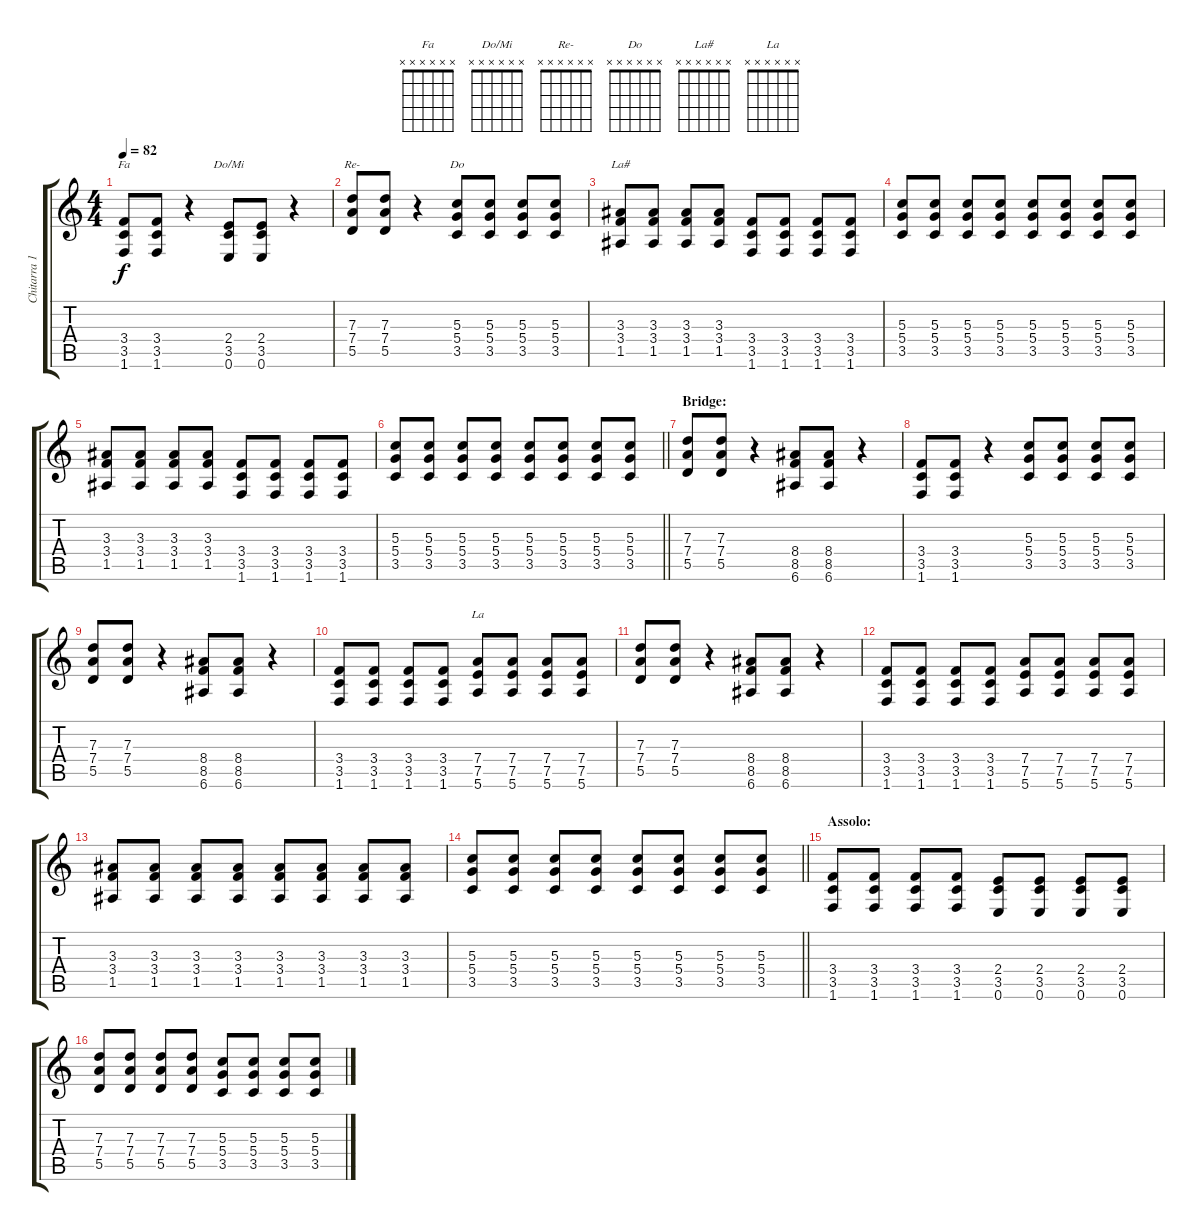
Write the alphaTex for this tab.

\track ("Chitarra 1" "Chitarra 1") {instrument distortionguitar}
\staff {score tabs}
\tuning (E4 B3 G3 D3 A2 E2) {hide}
\chord ("Fa" x x x x x x)
\chord ("Do/Mi" x x x x x x)
\chord ("Re-" x x x x x x)
\chord ("Do" x x x x x x)
\chord ("La#" x x x x x x)
\chord ("La" x x x x x x)
\ts (4 4)
\tempo 82
\clef g2
\ks c
(3.4 3.5 1.6).8{ch "Fa" dy f} (3.4 3.5 1.6).8 r.4 (2.4 3.5 0.6).8{ch "Do/Mi"} (2.4 3.5 0.6).8 r.4 |
(7.3 7.4 5.5).8{ch "Re-"} (7.3 7.4 5.5).8 r.4 (5.3 5.4 3.5).8{ch "Do"} (5.3 5.4 3.5).8 (5.3 5.4 3.5).8 (5.3 5.4 3.5).8 |
(3.3 3.4 1.5).8{ch "La#"} (3.3 3.4 1.5).8 (3.3 3.4 1.5).8 (3.3 3.4 1.5).8 (3.4 3.5 1.6).8 (3.4 3.5 1.6).8 (3.4 3.5 1.6).8 (3.4 3.5 1.6).8 |
(5.3 5.4 3.5).8 (5.3 5.4 3.5).8 (5.3 5.4 3.5).8 (5.3 5.4 3.5).8 (5.3 5.4 3.5).8 (5.3 5.4 3.5).8 (5.3 5.4 3.5).8 (5.3 5.4 3.5).8 |
(3.3 3.4 1.5).8 (3.3 3.4 1.5).8 (3.3 3.4 1.5).8 (3.3 3.4 1.5).8 (3.4 3.5 1.6).8 (3.4 3.5 1.6).8 (3.4 3.5 1.6).8 (3.4 3.5 1.6).8 |
\barLineRight lightlight
(5.3 5.4 3.5).8 (5.3 5.4 3.5).8 (5.3 5.4 3.5).8 (5.3 5.4 3.5).8 (5.3 5.4 3.5).8 (5.3 5.4 3.5).8 (5.3 5.4 3.5).8 (5.3 5.4 3.5).8 |
\section ("" "Bridge:")
(7.3 7.4 5.5).8 (7.3 7.4 5.5).8 r.4 (8.4 8.5 6.6).8 (8.4 8.5 6.6).8 r.4 |
(3.4 3.5 1.6).8 (3.4 3.5 1.6).8 r.4 (5.3 5.4 3.5).8 (5.3 5.4 3.5).8 (5.3 5.4 3.5).8 (5.3 5.4 3.5).8 |
(7.3 7.4 5.5).8 (7.3 7.4 5.5).8 r.4 (8.4 8.5 6.6).8 (8.4 8.5 6.6).8 r.4 |
(3.4 3.5 1.6).8 (3.4 3.5 1.6).8 (3.4 3.5 1.6).8 (3.4 3.5 1.6).8 (7.4 7.5 5.6).8{ch "La"} (7.4 7.5 5.6).8 (7.4 7.5 5.6).8 (7.4 7.5 5.6).8 |
(7.3 7.4 5.5).8 (7.3 7.4 5.5).8 r.4 (8.4 8.5 6.6).8 (8.4 8.5 6.6).8 r.4 |
(3.4 3.5 1.6).8 (3.4 3.5 1.6).8 (3.4 3.5 1.6).8 (3.4 3.5 1.6).8 (7.4 7.5 5.6).8 (7.4 7.5 5.6).8 (7.4 7.5 5.6).8 (7.4 7.5 5.6).8 |
(3.3 3.4 1.5).8 (3.3 3.4 1.5).8 (3.3 3.4 1.5).8 (3.3 3.4 1.5).8 (3.3 3.4 1.5).8 (3.3 3.4 1.5).8 (3.3 3.4 1.5).8 (3.3 3.4 1.5).8 |
\barLineRight lightlight
(5.3 5.4 3.5).8 (5.3 5.4 3.5).8 (5.3 5.4 3.5).8 (5.3 5.4 3.5).8 (5.3 5.4 3.5).8 (5.3 5.4 3.5).8 (5.3 5.4 3.5).8 (5.3 5.4 3.5).8 |
\section ("" "Assolo:")
(3.4 3.5 1.6).8 (3.4 3.5 1.6).8 (3.4 3.5 1.6).8 (3.4 3.5 1.6).8 (2.4 3.5 0.6).8 (2.4 3.5 0.6).8 (2.4 3.5 0.6).8 (2.4 3.5 0.6).8 |
(7.3 7.4 5.5).8 (7.3 7.4 5.5).8 (7.3 7.4 5.5).8 (7.3 7.4 5.5).8 (5.3 5.4 3.5).8 (5.3 5.4 3.5).8 (5.3 5.4 3.5).8 (5.3 5.4 3.5).8
